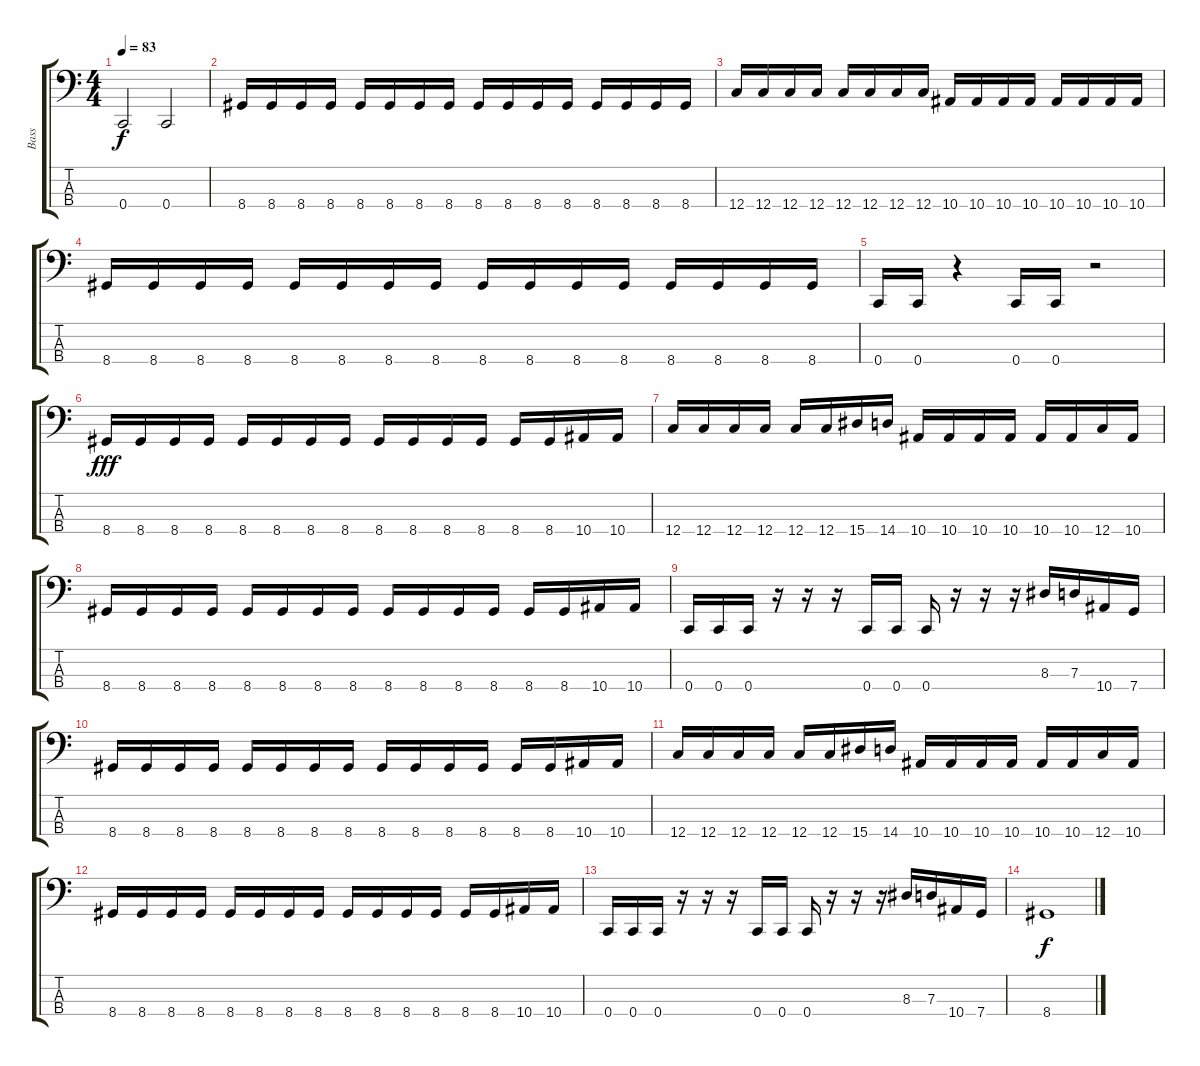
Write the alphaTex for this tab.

\track ("Bass" "Bass") {instrument electricbassfinger}
\staff {score tabs}
\tuning (F2 C2 G1 C1) {hide}
\ts (4 4)
\tempo 83
\clef f4
\ks c
0.4.2{dy f} 0.4.2 |
8.4.16 8.4.16 8.4.16 8.4.16 8.4.16 8.4.16 8.4.16 8.4.16 8.4.16 8.4.16 8.4.16 8.4.16 8.4.16 8.4.16 8.4.16 8.4.16 |
12.4.16 12.4.16 12.4.16 12.4.16 12.4.16 12.4.16 12.4.16 12.4.16 10.4.16 10.4.16 10.4.16 10.4.16 10.4.16 10.4.16 10.4.16 10.4.16 |
8.4.16 8.4.16 8.4.16 8.4.16 8.4.16 8.4.16 8.4.16 8.4.16 8.4.16 8.4.16 8.4.16 8.4.16 8.4.16 8.4.16 8.4.16 8.4.16 |
0.4.16 0.4.16 r.4 0.4.16 0.4.16 r.2 |
8.4.16{dy fff} 8.4.16 8.4.16 8.4.16 8.4.16 8.4.16 8.4.16 8.4.16 8.4.16 8.4.16 8.4.16 8.4.16 8.4.16 8.4.16 10.4.16 10.4.16 |
12.4.16 12.4.16 12.4.16 12.4.16 12.4.16 12.4.16 15.4.16 14.4.16 10.4.16 10.4.16 10.4.16 10.4.16 10.4.16 10.4.16 12.4.16 10.4.16 |
8.4.16 8.4.16 8.4.16 8.4.16 8.4.16 8.4.16 8.4.16 8.4.16 8.4.16 8.4.16 8.4.16 8.4.16 8.4.16 8.4.16 10.4.16 10.4.16 |
0.4.16 0.4.16 0.4.16 r.16 r.16 r.16 0.4.16 0.4.16 0.4.16 r.16 r.16 r.16 8.3.16 7.3.16 10.4.16 7.4.16 |
8.4.16 8.4.16 8.4.16 8.4.16 8.4.16 8.4.16 8.4.16 8.4.16 8.4.16 8.4.16 8.4.16 8.4.16 8.4.16 8.4.16 10.4.16 10.4.16 |
12.4.16 12.4.16 12.4.16 12.4.16 12.4.16 12.4.16 15.4.16 14.4.16 10.4.16 10.4.16 10.4.16 10.4.16 10.4.16 10.4.16 12.4.16 10.4.16 |
8.4.16 8.4.16 8.4.16 8.4.16 8.4.16 8.4.16 8.4.16 8.4.16 8.4.16 8.4.16 8.4.16 8.4.16 8.4.16 8.4.16 10.4.16 10.4.16 |
0.4.16 0.4.16 0.4.16 r.16 r.16 r.16 0.4.16 0.4.16 0.4.16 r.16 r.16 r.16 8.3.16 7.3.16 10.4.16 7.4.16 |
8.4.1{dy f}
